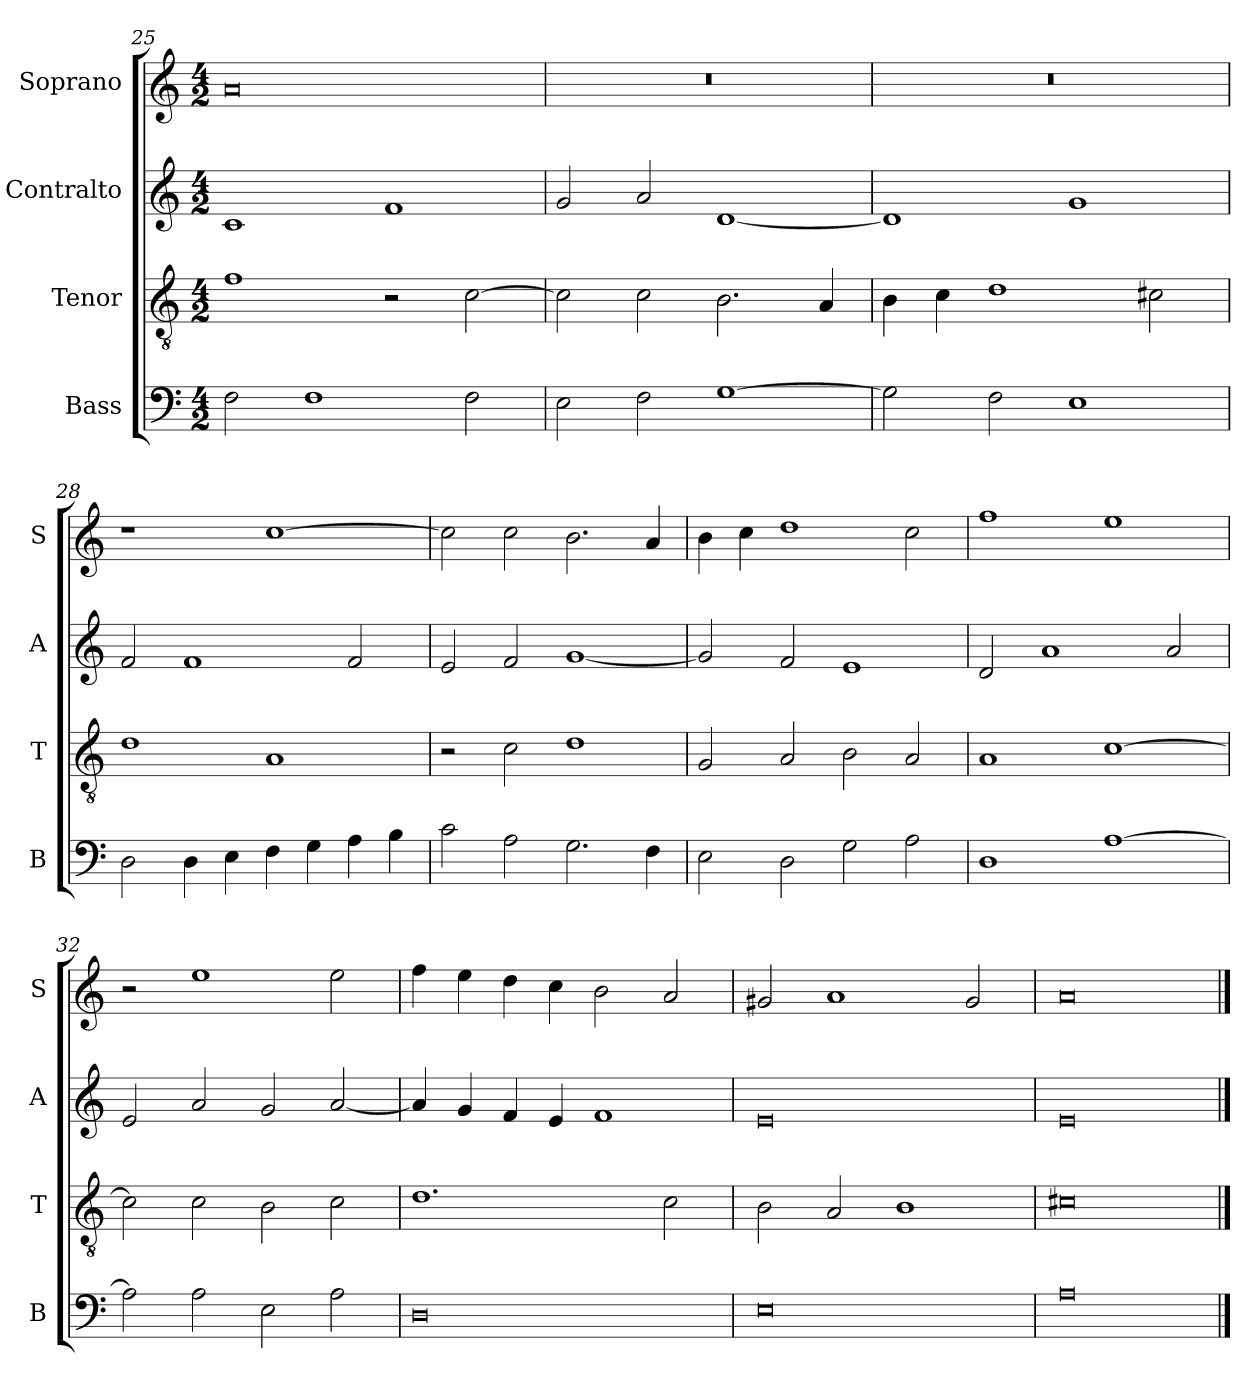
**kern	**kern	**kern	**kern
*part4	*part3	*part2	*part1
*staff4	*staff3	*staff2	*staff1
*I"Bass	*I"Tenor	*I"Contralto	*I"Soprano
*I'B	*I'T	*I'A	*I'S
*clefF4	*clefGv2	*clefG2	*clefG2
*k[]	*k[]	*k[]	*k[]
*A:aeo	*A:aeo	*A:aeo	*A:aeo
*M4/2	*M4/2	*M4/2	*M4/2
=25	=25	=25	=25
2F	1f	1c	0a
1F	.	.	.
.	2r	1f	.
2F	[2c	.	.
=26	=26	=26	=26
2E	2c]	2g	0r
2F	2c	2a	.
[1G	2.B	[1d	.
.	4A	.	.
=27	=27	=27	=27
2G]	4B	1d]	0r
.	4c	.	.
2F	1d	.	.
1E	.	1g	.
.	2c#X	.	.
=28	=28	=28	=28
2D	1d	2f	1r
4D	.	1f	.
4E	.	.	.
4F	1A	.	[1cc
4G	.	.	.
4A	.	2f	.
4B	.	.	.
=29	=29	=29	=29
2c	2r	2e	2cc]
2A	2c	2f	2cc
2.G	1d	[1g	2.b
4F	.	.	4a
=30	=30	=30	=30
2E	2G	2g]	4b
.	.	.	4cc
2D	2A	2f	1dd
2G	2B	1e	.
2A	2A	.	2cc
=31	=31	=31	=31
1D	1A	2d	1ff
.	.	1a	.
[1A	[1c	.	1ee
.	.	2a	.
=32	=32	=32	=32
2A]	2c]	2e	2r
2A	2c	2a	1ee
2E	2B	2g	.
2A	2c	[2a	2ee
=33	=33	=33	=33
0D	1.d	4a]	4ff
.	.	4g	4ee
.	.	4f	4dd
.	.	4e	4cc
.	.	1f	2b
.	2c	.	2a
=34	=34	=34	=34
0E	2B	0e	2g#X
.	2A	.	1a
.	1B	.	.
.	.	.	2g#
=35	=35	=35	=35
0A	0c#X	0e	0a
==	==	==	==
*-	*-	*-	*-
